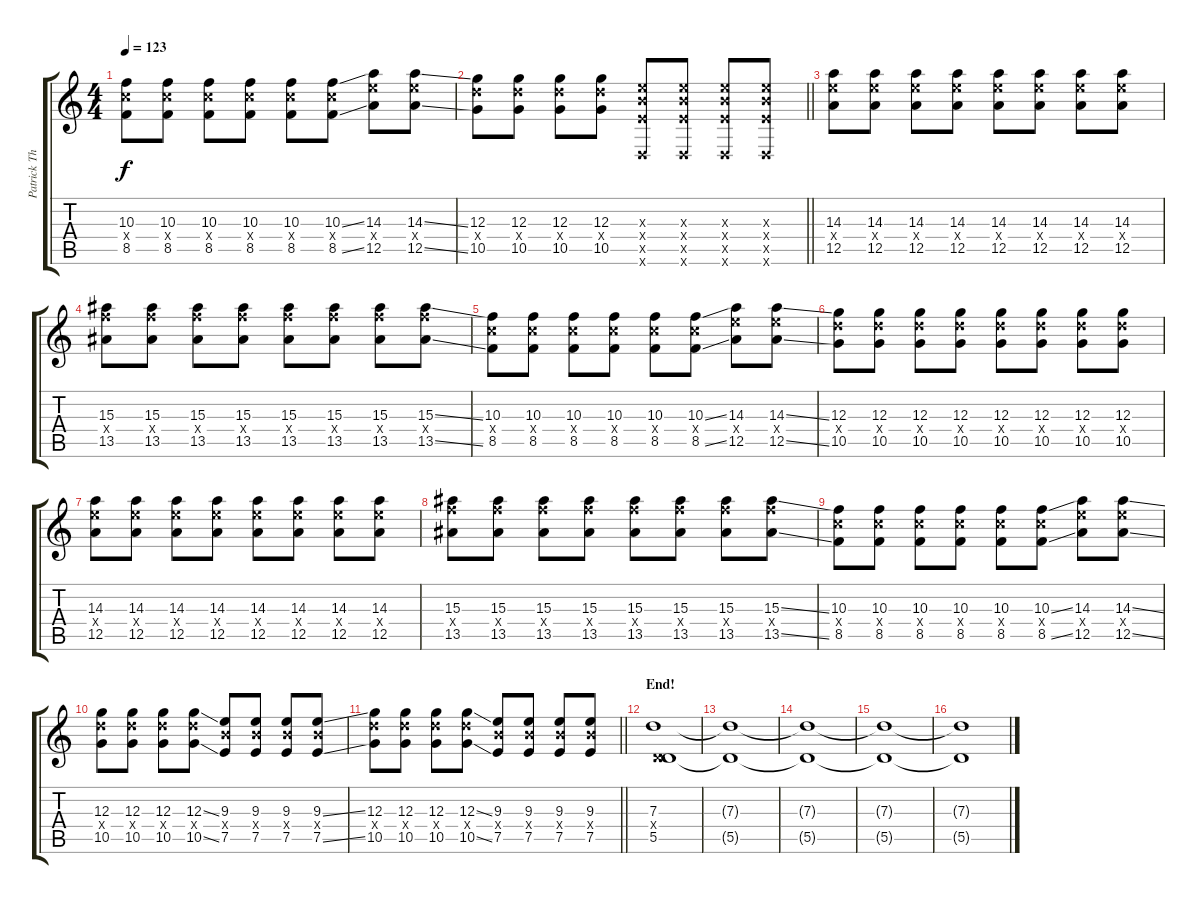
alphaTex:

\track ("Patrick Thompson [Guitar]" "Patrick Th") {instrument overdrivenguitar}
\staff {score tabs}
\tuning (E4 B3 G3 D3 A2 D2) {hide}
\ts (4 4)
\tempo 123
\clef g2
\ks c
(10.3 10.4{x} 8.5).8{dy f} (10.3 10.4{x} 8.5).8 (10.3 10.4{x} 8.5).8 (10.3 10.4{x} 8.5).8 (10.3 10.4{x} 8.5).8 (10.3{ss} 10.4{x} 8.5{ss}).8 (14.3 14.4{x} 12.5).8 (14.3{ss} 14.4{x} 12.5{ss}).8 |
\barLineRight lightlight
(12.3 12.4{x} 10.5).8 (12.3 12.4{x} 10.5).8 (12.3 12.4{x} 10.5).8 (12.3 12.4{x} 10.5).8 (9.3{x} 9.4{x} 7.5{x} 0.6{x}).8 (9.3{x} 9.4{x} 7.5{x} 0.6{x}).8 (9.3{x} 9.4{x} 7.5{x} 0.6{x}).8 (9.3{x} 9.4{x} 7.5{x} 0.6{x}).8 |
(14.3 14.4{x} 12.5).8 (14.3 14.4{x} 12.5).8 (14.3 14.4{x} 12.5).8 (14.3 14.4{x} 12.5).8 (14.3 14.4{x} 12.5).8 (14.3 14.4{x} 12.5).8 (14.3 14.4{x} 12.5).8 (14.3 14.4{x} 12.5).8 |
(15.3 15.4{x} 13.5).8 (15.3 15.4{x} 13.5).8 (15.3 15.4{x} 13.5).8 (15.3 15.4{x} 13.5).8 (15.3 15.4{x} 13.5).8 (15.3 15.4{x} 13.5).8 (15.3 15.4{x} 13.5).8 (15.3{ss} 15.4{x} 13.5{ss}).8 |
(10.3 10.4{x} 8.5).8 (10.3 10.4{x} 8.5).8 (10.3 10.4{x} 8.5).8 (10.3 10.4{x} 8.5).8 (10.3 10.4{x} 8.5).8 (10.3{ss} 10.4{x} 8.5{ss}).8 (14.3 14.4{x} 12.5).8 (14.3{ss} 14.4{x} 12.5{ss}).8 |
(12.3 12.4{x} 10.5).8 (12.3 12.4{x} 10.5).8 (12.3 12.4{x} 10.5).8 (12.3 12.4{x} 10.5).8 (12.3 12.4{x} 10.5).8 (12.3 12.4{x} 10.5).8 (12.3 12.4{x} 10.5).8 (12.3 12.4{x} 10.5).8 |
(14.3 14.4{x} 12.5).8 (14.3 14.4{x} 12.5).8 (14.3 14.4{x} 12.5).8 (14.3 14.4{x} 12.5).8 (14.3 14.4{x} 12.5).8 (14.3 14.4{x} 12.5).8 (14.3 14.4{x} 12.5).8 (14.3 14.4{x} 12.5).8 |
(15.3 15.4{x} 13.5).8 (15.3 15.4{x} 13.5).8 (15.3 15.4{x} 13.5).8 (15.3 15.4{x} 13.5).8 (15.3 15.4{x} 13.5).8 (15.3 15.4{x} 13.5).8 (15.3 15.4{x} 13.5).8 (15.3{ss} 15.4{x} 13.5{ss}).8 |
(10.3 10.4{x} 8.5).8 (10.3 10.4{x} 8.5).8 (10.3 10.4{x} 8.5).8 (10.3 10.4{x} 8.5).8 (10.3 10.4{x} 8.5).8 (10.3{ss} 10.4{x} 8.5{ss}).8 (14.3 14.4{x} 12.5).8 (14.3{ss} 14.4{x} 12.5{ss}).8 |
(12.3 12.4{x} 10.5).8 (12.3 12.4{x} 10.5).8 (12.3 12.4{x} 10.5).8 (12.3{ss} 12.4{x} 10.5{ss}).8 (9.3 9.4{x} 7.5).8 (9.3 9.4{x} 7.5).8 (9.3 9.4{x} 7.5).8 (9.3{ss} 9.4{x} 7.5{ss}).8 |
\barLineRight lightlight
(12.3 12.4{x} 10.5).8 (12.3 12.4{x} 10.5).8 (12.3 12.4{x} 10.5).8 (12.3{ss} 12.4{x} 10.5{ss}).8 (9.3 9.4{x} 7.5).8 (9.3 9.4{x} 7.5).8 (9.3 9.4{x} 7.5).8 (9.3 9.4{x} 7.5).8 |
\section ("" "End!")
(7.3 0.4{x} 5.5).1 |
(7.3{t} 5.5{t}).1{volume 4} |
(7.3{t} 5.5{t}).1 |
(7.3{t} 5.5{t}).1 |
(7.3{t} 5.5{t}).1
